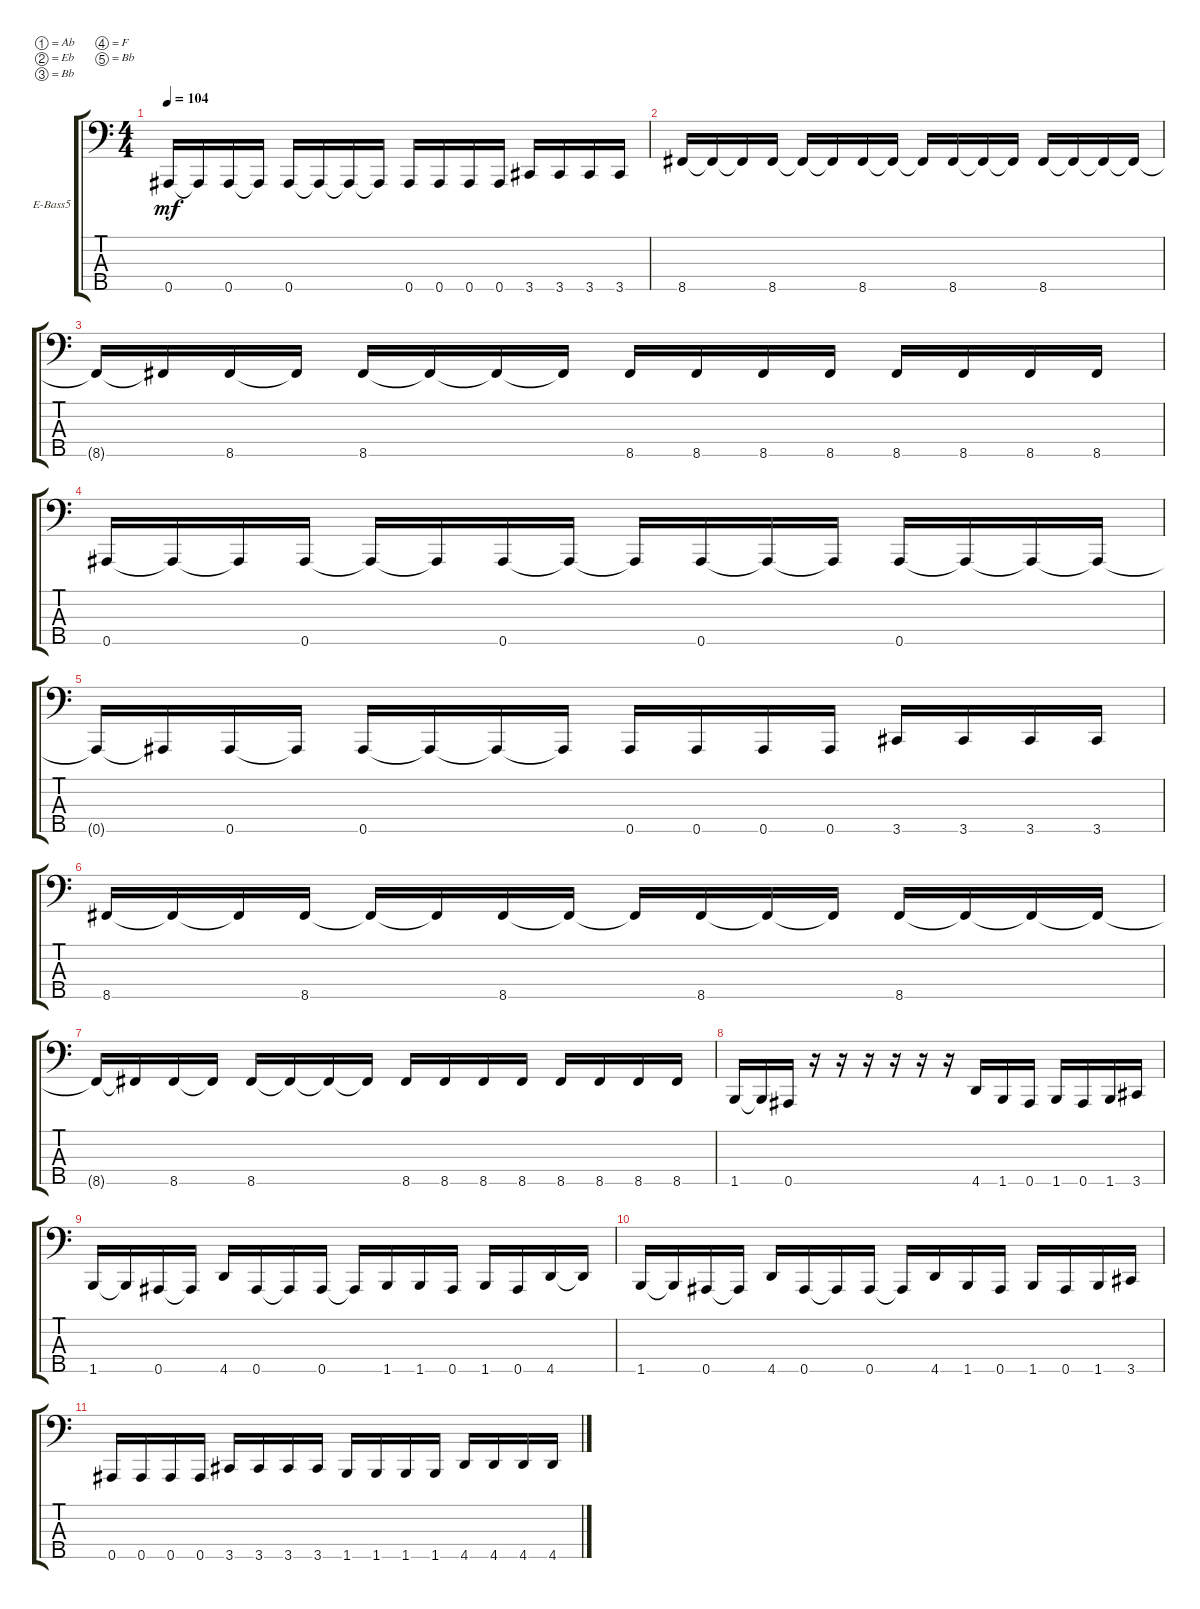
\defaultSystemsLayout 4
\bracketExtendMode groupsimilarinstruments
\firstSystemTrackNameOrientation horizontal
\otherSystemsTrackNameOrientation horizontal
\track ("Bass" "E-Bass5") {instrument electricbassfinger}
\staff {score tabs}
\tuning (Ab2 Eb2 Bb1 F1 Bb0)
\ts (4 4)
\tempo 104
\clef f4
\ks c
0.5{t}.16{dy mf} 0.5{t}.16 0.5.16 0.5{t}.16 0.5.16 0.5{t}.16 0.5{t}.16 0.5{t}.16 0.5.16 0.5.16 0.5.16 0.5.16 3.5.16 3.5.16 3.5.16 3.5.16 |
8.5.16 8.5{t}.16 8.5{t}.16 8.5.16 8.5{t}.16 8.5{t}.16 8.5.16 8.5{t}.16 8.5{t}.16 8.5.16 8.5{t}.16 8.5{t}.16 8.5.16 8.5{t}.16 8.5{t}.16 8.5{t}.16 |
8.5{t}.16 8.5{t}.16 8.5.16 8.5{t}.16 8.5.16 8.5{t}.16 8.5{t}.16 8.5{t}.16 8.5.16 8.5.16 8.5.16 8.5.16 8.5.16 8.5.16 8.5.16 8.5.16 |
0.5.16 0.5{t}.16 0.5{t}.16 0.5.16 0.5{t}.16 0.5{t}.16 0.5.16 0.5{t}.16 0.5{t}.16 0.5.16 0.5{t}.16 0.5{t}.16 0.5.16 0.5{t}.16 0.5{t}.16 0.5{t}.16 |
0.5{t}.16 0.5{t}.16 0.5.16 0.5{t}.16 0.5.16 0.5{t}.16 0.5{t}.16 0.5{t}.16 0.5.16 0.5.16 0.5.16 0.5.16 3.5.16 3.5.16 3.5.16 3.5.16 |
8.5.16 8.5{t}.16 8.5{t}.16 8.5.16 8.5{t}.16 8.5{t}.16 8.5.16 8.5{t}.16 8.5{t}.16 8.5.16 8.5{t}.16 8.5{t}.16 8.5.16 8.5{t}.16 8.5{t}.16 8.5{t}.16 |
8.5{t}.16 8.5{t}.16 8.5.16 8.5{t}.16 8.5.16 8.5{t}.16 8.5{t}.16 8.5{t}.16 8.5.16 8.5.16 8.5.16 8.5.16 8.5.16 8.5.16 8.5.16 8.5.16 |
1.5.16 1.5{t}.16 0.5.16 r.16 r.16 r.16 r.16 r.16 r.16 4.5.16 1.5.16 0.5.16 1.5.16 0.5.16 1.5.16 3.5.16 |
1.5.16 1.5{t}.16 0.5.16 0.5{t}.16 4.5.16 0.5.16 0.5{t}.16 0.5.16 0.5{t}.16 1.5.16 1.5.16 0.5.16 1.5.16 0.5.16 4.5.16 4.5{t}.16 |
1.5.16 1.5{t}.16 0.5.16 0.5{t}.16 4.5.16 0.5.16 0.5{t}.16 0.5.16 0.5{t}.16 4.5.16 1.5.16 0.5.16 1.5.16 0.5.16 1.5.16 3.5.16 |
0.5.16 0.5.16 0.5.16 0.5.16 3.5.16 3.5.16 3.5.16 3.5.16 1.5.16 1.5.16 1.5.16 1.5.16 4.5.16 4.5.16 4.5.16 4.5.16
